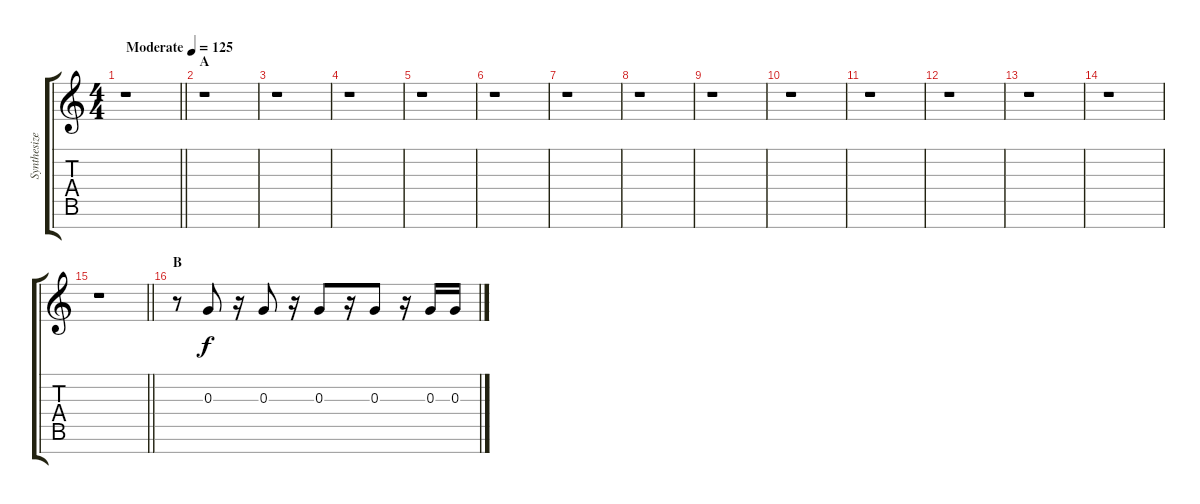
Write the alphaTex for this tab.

\track ("Synthesizer III" "Synthesize") {instrument fx4atmosphere}
\staff {score tabs}
\tuning (E5 B4 G4 D4 A3 E3 B2) {hide}
\ts (4 4)
\tempo (125 "Moderate")
\clef g2
\barLineRight lightlight
\ks c
r.1{dy f instrument fx4atmosphere} |
\section ("" "A")
r.1 |
r.1 |
r.1 |
r.1 |
r.1 |
r.1 |
r.1 |
r.1 |
r.1 |
r.1 |
r.1 |
r.1 |
r.1 |
\barLineRight lightlight
r.1 |
\section ("" "B")
r.8 0.3.8 r.16 0.3.8 r.16 0.3.8 r.16 0.3.8 r.16 0.3.16 0.3.16
